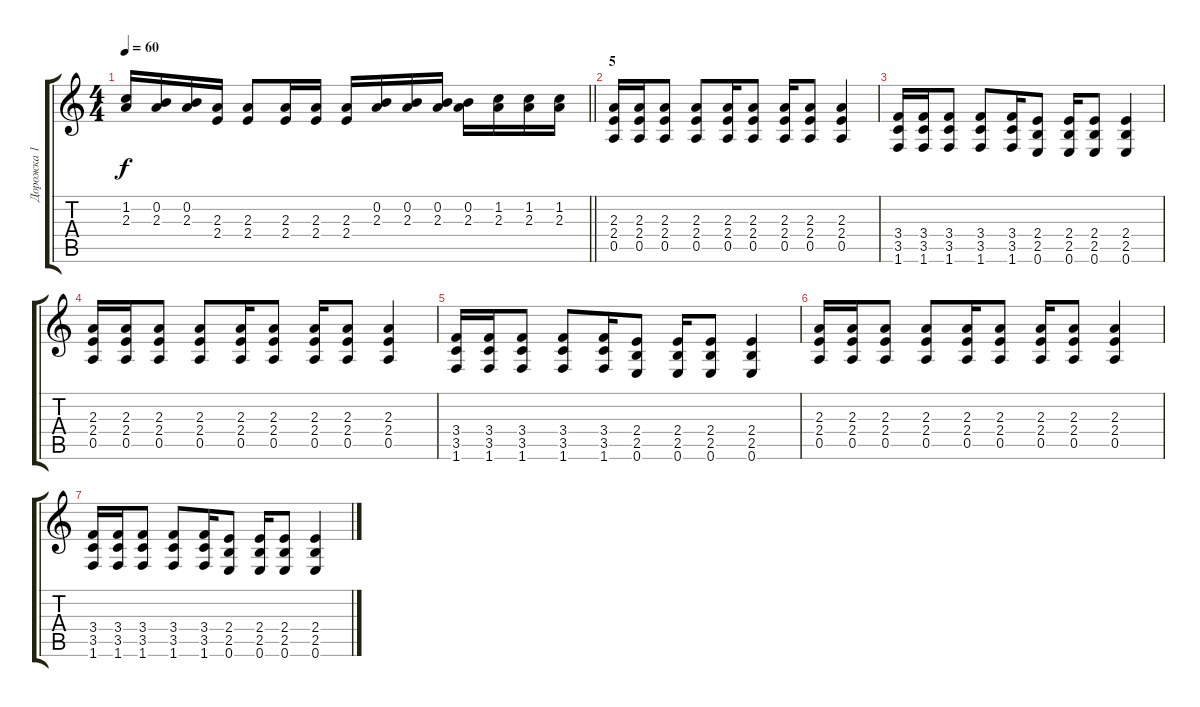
\track ("Дорожка 1" "Дорожка 1") {instrument distortionguitar}
\staff {score tabs}
\tuning (E4 B3 G3 D3 A2 E2) {hide}
\ts (4 4)
\tempo 60
\clef g2
\barLineRight lightlight
\ks c
(1.2 2.3).16{dy f} (0.2 2.3).16 (0.2 2.3).16 (2.3 2.4).16 (2.3 2.4).8 (2.3 2.4).16 (2.3 2.4).16 (2.3 2.4).16 (0.2 2.3).16 (0.2 2.3).16 (0.2 2.3).16 (0.2 2.3).16 (1.2 2.3).16 (1.2 2.3).16 (1.2 2.3).16 |
\section ("" "5")
(2.3 2.4 0.5).16 (2.3 2.4 0.5).16 (2.3 2.4 0.5).8 (2.3 2.4 0.5).8 (2.3 2.4 0.5).16 (2.3 2.4 0.5).8 (2.3 2.4 0.5).16 (2.3 2.4 0.5).8 (2.3 2.4 0.5).4 |
(3.4 3.5 1.6).16 (3.4 3.5 1.6).16 (3.4 3.5 1.6).8 (3.4 3.5 1.6).8 (3.4 3.5 1.6).16 (2.4 2.5 0.6).8 (2.4 2.5 0.6).16 (2.4 2.5 0.6).8 (2.4 2.5 0.6).4 |
(2.3 2.4 0.5).16 (2.3 2.4 0.5).16 (2.3 2.4 0.5).8 (2.3 2.4 0.5).8 (2.3 2.4 0.5).16 (2.3 2.4 0.5).8 (2.3 2.4 0.5).16 (2.3 2.4 0.5).8 (2.3 2.4 0.5).4 |
(3.4 3.5 1.6).16 (3.4 3.5 1.6).16 (3.4 3.5 1.6).8 (3.4 3.5 1.6).8 (3.4 3.5 1.6).16 (2.4 2.5 0.6).8 (2.4 2.5 0.6).16 (2.4 2.5 0.6).8 (2.4 2.5 0.6).4 |
(2.3 2.4 0.5).16 (2.3 2.4 0.5).16 (2.3 2.4 0.5).8 (2.3 2.4 0.5).8 (2.3 2.4 0.5).16 (2.3 2.4 0.5).8 (2.3 2.4 0.5).16 (2.3 2.4 0.5).8 (2.3 2.4 0.5).4 |
(3.4 3.5 1.6).16 (3.4 3.5 1.6).16 (3.4 3.5 1.6).8 (3.4 3.5 1.6).8 (3.4 3.5 1.6).16 (2.4 2.5 0.6).8 (2.4 2.5 0.6).16 (2.4 2.5 0.6).8 (2.4 2.5 0.6).4
